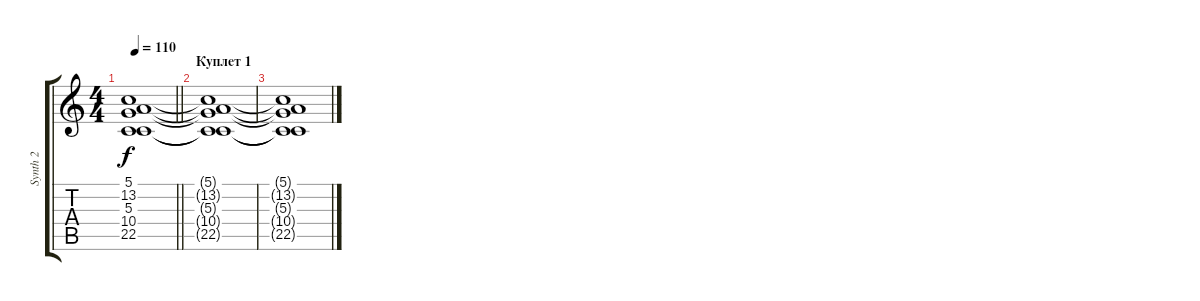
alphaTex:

\track ("Synth 2" "Synth 2") {instrument fx6goblins}
\staff {score tabs}
\tuning (E4 B3 G3 D3 A2 E2) {hide}
\ts (4 4)
\tempo 110
\clef g2
\barLineRight lightlight
\ks c
(5.1{t} 13.2{t} 5.3{t} 10.4{t} 22.5{t}).1{dy f volume 0} |
\section ("" "Куплет 1")
(5.1{t} 13.2{t} 5.3{t} 10.4{t} 22.5{t}).1 |
(5.1{t} 13.2{t} 5.3{t} 10.4{t} 22.5{t}).1
